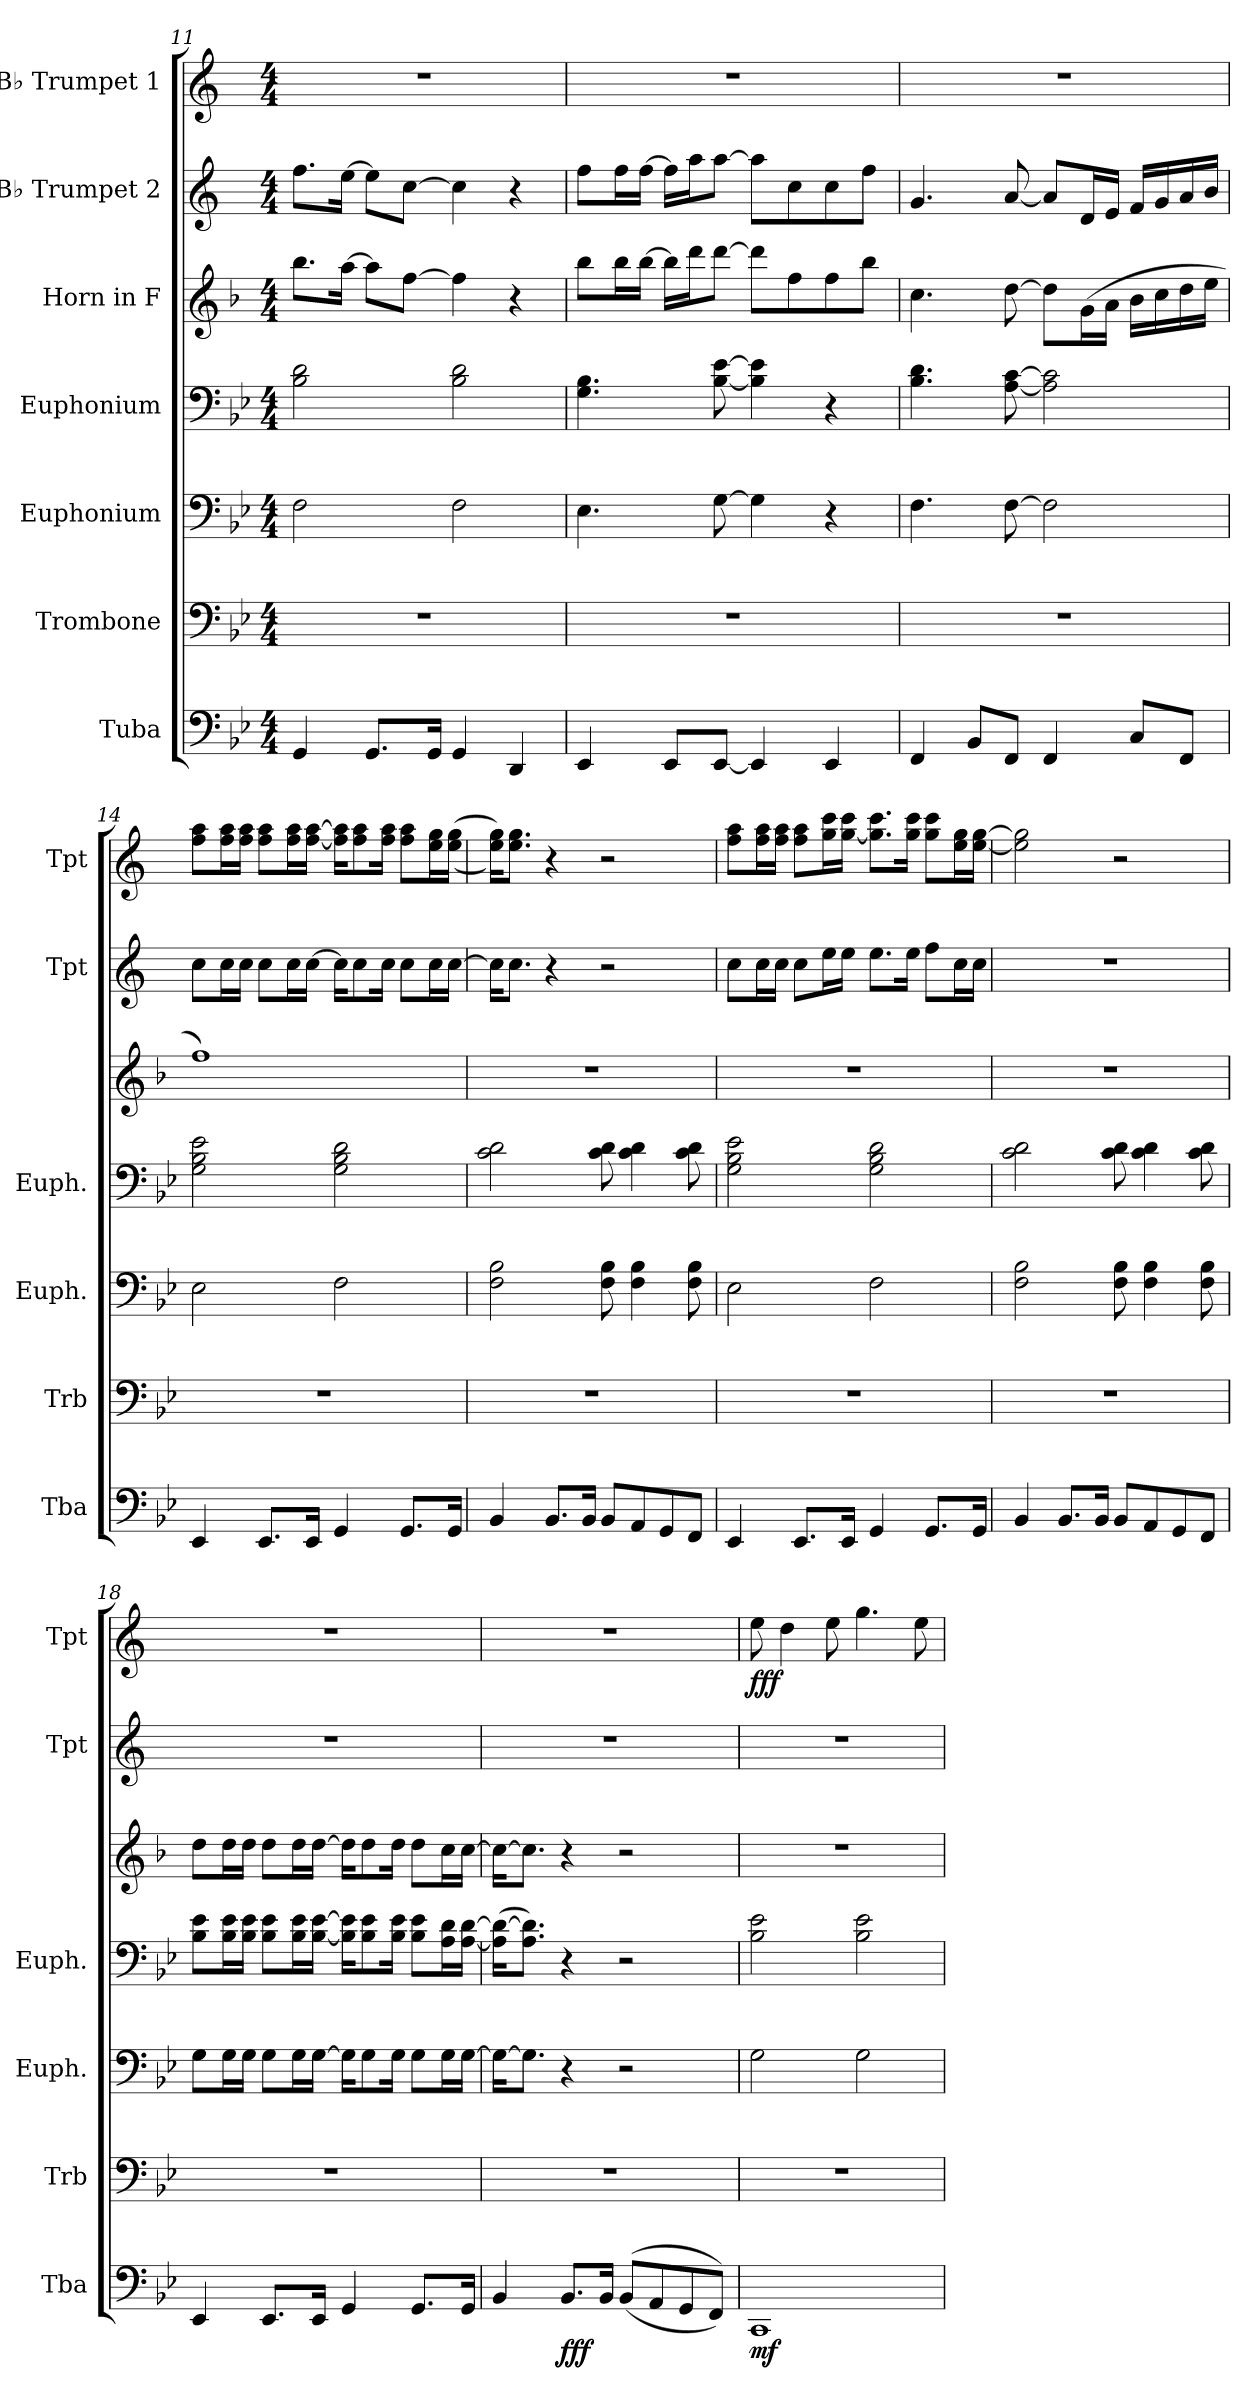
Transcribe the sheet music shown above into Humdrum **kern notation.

**kern	**dynam	**kern	**kern	**kern	**kern	**kern	**kern	**dynam
*part7	*part7	*part6	*part5	*part4	*part3	*part2	*part1	*part1
*staff7	*staff7	*staff6	*staff5	*staff4	*staff3	*staff2	*staff1	*staff1
*I"Tuba	*	*I"Trombone	*I"Euphonium	*I"Euphonium	*I"Horn in F	*I"B♭ Trumpet 2	*I"B♭ Trumpet 1	*
*I'Tba	*	*I'Trb	*I'Euph.	*I'Euph.	*	*I'Tpt	*I'Tpt	*
!!LO:PB:g=z
*clefF4	*	*clefF4	*clefF4	*clefF4	*clefG2	*clefG2	*clefG2	*
*	*	*	*	*	*ITrd4c7	*ITrd1c2	*ITrd1c2	*
*k[b-e-]	*	*k[b-e-]	*k[b-e-]	*k[b-e-]	*k[b-e-]	*k[b-e-]	*k[b-e-]	*
*M4/4	*	*M4/4	*M4/4	*M4/4	*M4/4	*M4/4	*M4/4	*
=11	=11	=11	=11	=11	=11	=11	=11	=11
4GG/	.	1r	2F\	2B-\ 2d\	8.ee-\L	8.ee-\L	1r	.
.	.	.	.	.	[16dd\Jk	[16dd\Jk	.	.
8.GG/L	.	.	.	.	8dd\L]	8dd\L]	.	.
.	.	.	.	.	[8b-\J	[8b-\J	.	.
16GG/Jk	.	.	.	.	.	.	.	.
4GG/	.	.	2F\	2B-\ 2d\	4b-\]	4b-\]	.	.
4DD/	.	.	.	.	4r	4r	.	.
=12	=12	=12	=12	=12	=12	=12	=12	=12
4EE-/	.	1r	4.E-\	4.G\ 4.B-\	8ee-\L	8ee-\L	1r	.
.	.	.	.	.	16ee-\L	16ee-\L	.	.
.	.	.	.	.	[16ee-\JJ	[16ee-\JJ	.	.
8EE-/L	.	.	.	.	16ee-\LL]	16ee-\LL]	.	.
.	.	.	.	.	16gg\J	16gg\J	.	.
[8EE-/J	.	.	[8G\	[8B-\ [8e-\	[8gg\J	[8gg\J	.	.
4EE-/]	.	.	4G\]	4B-\] 4e-\]	8gg\L]	8gg\L]	.	.
.	.	.	.	.	8b-\	8b-\	.	.
4EE-/	.	.	4r	4r	8b-\	8b-\	.	.
.	.	.	.	.	8ee-\J	8ee-\J	.	.
=13	=13	=13	=13	=13	=13	=13	=13	=13
4FF/	.	1r	4.F\	4.B-\ 4.d\	4.f\	4.f/	1r	.
8BB-/L	.	.	.	.	.	.	.	.
8FF/J	.	.	[8F\	[8A\ [8c\	[8g\	[8g/	.	.
4FF/	.	.	2F\]	2A\] 2c\]	8g\L]	8g/L]	.	.
.	.	.	.	.	(16c\L	16c/L	.	.
.	.	.	.	.	16d\JJ	16d/JJ	.	.
8C/L	.	.	.	.	16e-\LL	16e-/LL	.	.
.	.	.	.	.	16f\	16f/	.	.
8FF/J	.	.	.	.	16g\	16g/	.	.
.	.	.	.	.	16a\JJ	16a/JJ	.	.
!!LO:LB:g=z
=14	=14	=14	=14	=14	=14	=14	=14	=14
4EE-/	.	1r	2E-\	2G\ 2B-\ 2e-\	1b-)	8b-\L	8ee-\ 8gg\L	.
.	.	.	.	.	.	16b-\L	16ee-\ 16gg\L	.
.	.	.	.	.	.	16b-\JJ	16ee-\ 16gg\JJ	.
8.EE-/L	.	.	.	.	.	8b-\L	8ee-\ 8gg\L	.
.	.	.	.	.	.	16b-\L	16ee-\ 16gg\L	.
16EE-/Jk	.	.	.	.	.	[16b-\JJ	[16ee-\ [16gg\JJ	.
4GG/	.	.	2F\	2G\ 2B-\ 2d\	.	16b-\KL]	16ee-\] 16gg\]KL	.
.	.	.	.	.	.	8b-\	8ee-\ 8gg\	.
.	.	.	.	.	.	16b-\Jk	16ee-\ 16gg\Jk	.
8.GG/L	.	.	.	.	.	8b-\L	8ee-\ 8gg\L	.
.	.	.	.	.	.	16b-\L	16dd\ 16ff\L	.
16GG/Jk	.	.	.	.	.	[16b-\JJ	((16dd\ 16ff\JJ	.
=15	=15	=15	=15	=15	=15	=15	=15	=15
4BB-/	.	1r	2F\ 2B-\	2c\ 2d\	1r	16b-\KL]	16dd\ 16ff\KL))	.
.	.	.	.	.	.	8.b-\J	8.dd\ 8.ff\J	.
8.BB-/L	.	.	.	.	.	4r	4r	.
16BB-/Jk	.	.	.	.	.	.	.	.
8BB-/L	.	.	8F\ 8B-\	8c\ 8d\	.	2r	2r	.
8AA/	.	.	4F\ 4B-\	4c\ 4d\	.	.	.	.
8GG/	.	.	.	.	.	.	.	.
8FF/J	.	.	8F\ 8B-\	8c\ 8d\	.	.	.	.
=16	=16	=16	=16	=16	=16	=16	=16	=16
4EE-/	.	1r	2E-\	2G\ 2B-\ 2e-\	1r	8b-\L	8ee-\ 8gg\L	.
.	.	.	.	.	.	16b-\L	16ee-\ 16gg\L	.
.	.	.	.	.	.	16b-\JJ	16ee-\ 16gg\JJ	.
8.EE-/L	.	.	.	.	.	8b-\L	8ee-\ 8gg\L	.
.	.	.	.	.	.	16dd\L	16ff\ 16bb-\L	.
16EE-/Jk	.	.	.	.	.	16dd\JJ	[16ff\ 16bb-\JJ	.
4GG/	.	.	2F\	2G\ 2B-\ 2d\	.	8.dd\L	8.ff\] 8.bb-\L	.
.	.	.	.	.	.	16dd\Jk	16ff\ 16bb-\Jk	.
8.GG/L	.	.	.	.	.	8ee-\L	8ff\ 8bb-\L	.
.	.	.	.	.	.	16b-\L	16dd\ 16ff\L	.
16GG/Jk	.	.	.	.	.	16b-\JJ	[16dd\ [16ff\JJ	.
!!LO:PB:g=z
=17	=17	=17	=17	=17	=17	=17	=17	=17
4BB-/	.	1r	2F\ 2B-\	2c\ 2d\	1r	1r	2dd\] 2ff\]	.
8.BB-/L	.	.	.	.	.	.	.	.
16BB-/Jk	.	.	.	.	.	.	.	.
8BB-/L	.	.	8F\ 8B-\	8c\ 8d\	.	.	2r	.
8AA/	.	.	4F\ 4B-\	4c\ 4d\	.	.	.	.
8GG/	.	.	.	.	.	.	.	.
8FF/J	.	.	8F\ 8B-\	8c\ 8d\	.	.	.	.
=18	=18	=18	=18	=18	=18	=18	=18	=18
4EE-/	.	1r	8G\L	8B-\ 8e-\L	8g\L	1r	1r	.
.	.	.	16G\L	16B-\ 16e-\L	16g\L	.	.	.
.	.	.	16G\JJ	16B-\ 16e-\JJ	16g\JJ	.	.	.
8.EE-/L	.	.	8G\L	8B-\ 8e-\L	8g\L	.	.	.
.	.	.	16G\L	16B-\ 16e-\L	16g\L	.	.	.
16EE-/Jk	.	.	[16G\JJ	[16B-\ [16e-\JJ	[16g\JJ	.	.	.
4GG/	.	.	16G\KL]	16B-\] 16e-\]KL	16g\KL]	.	.	.
.	.	.	8G\	8B-\ 8e-\	8g\	.	.	.
.	.	.	16G\Jk	16B-\ 16e-\Jk	16g\Jk	.	.	.
8.GG/L	.	.	8G\L	8B-\ 8e-\L	8g\L	.	.	.
.	.	.	16G\L	16A\ 16d\L	16f\L	.	.	.
16GG/Jk	.	.	[16G\JJ	[16A\ [16d\JJ	[16f\JJ	.	.	.
=19	=19	=19	=19	=19	=19	=19	=19	=19
4BB-/	.	1r	16G\KL_	(16A\] 16d\_KL	16f\KL_	1r	1r	.
.	.	.	8.G\J]	8.A\ 8.d\]J)	8.f\J]	.	.	.
!	!LO:DY:b	!	!	!	!	!	!	!
8.BB-/L	fff	.	4r	4r	4r	.	.	.
16BB-/Jk	.	.	.	.	.	.	.	.
((8BB-/L	.	.	2r	2r	2r	.	.	.
8AA/	.	.	.	.	.	.	.	.
8GG/	.	.	.	.	.	.	.	.
8FF/J))	.	.	.	.	.	.	.	.
!!LO:LB:g=z
=20	=20	=20	=20	=20	=20	=20	=20	=20
!	!LO:DY:b	!	!	!	!	!	!	!LO:DY:b
1CC	mf	1r	2G\	2B-\ 2e-\	1r	1r	8dd\	fff
.	.	.	.	.	.	.	4cc\	.
.	.	.	.	.	.	.	8dd\	.
.	.	.	2G\	2B-\ 2e-\	.	.	4.ff\	.
.	.	.	.	.	.	.	8dd\	.
=	=	=	=	=	=	=	=	=
*-	*-	*-	*-	*-	*-	*-	*-	*-
